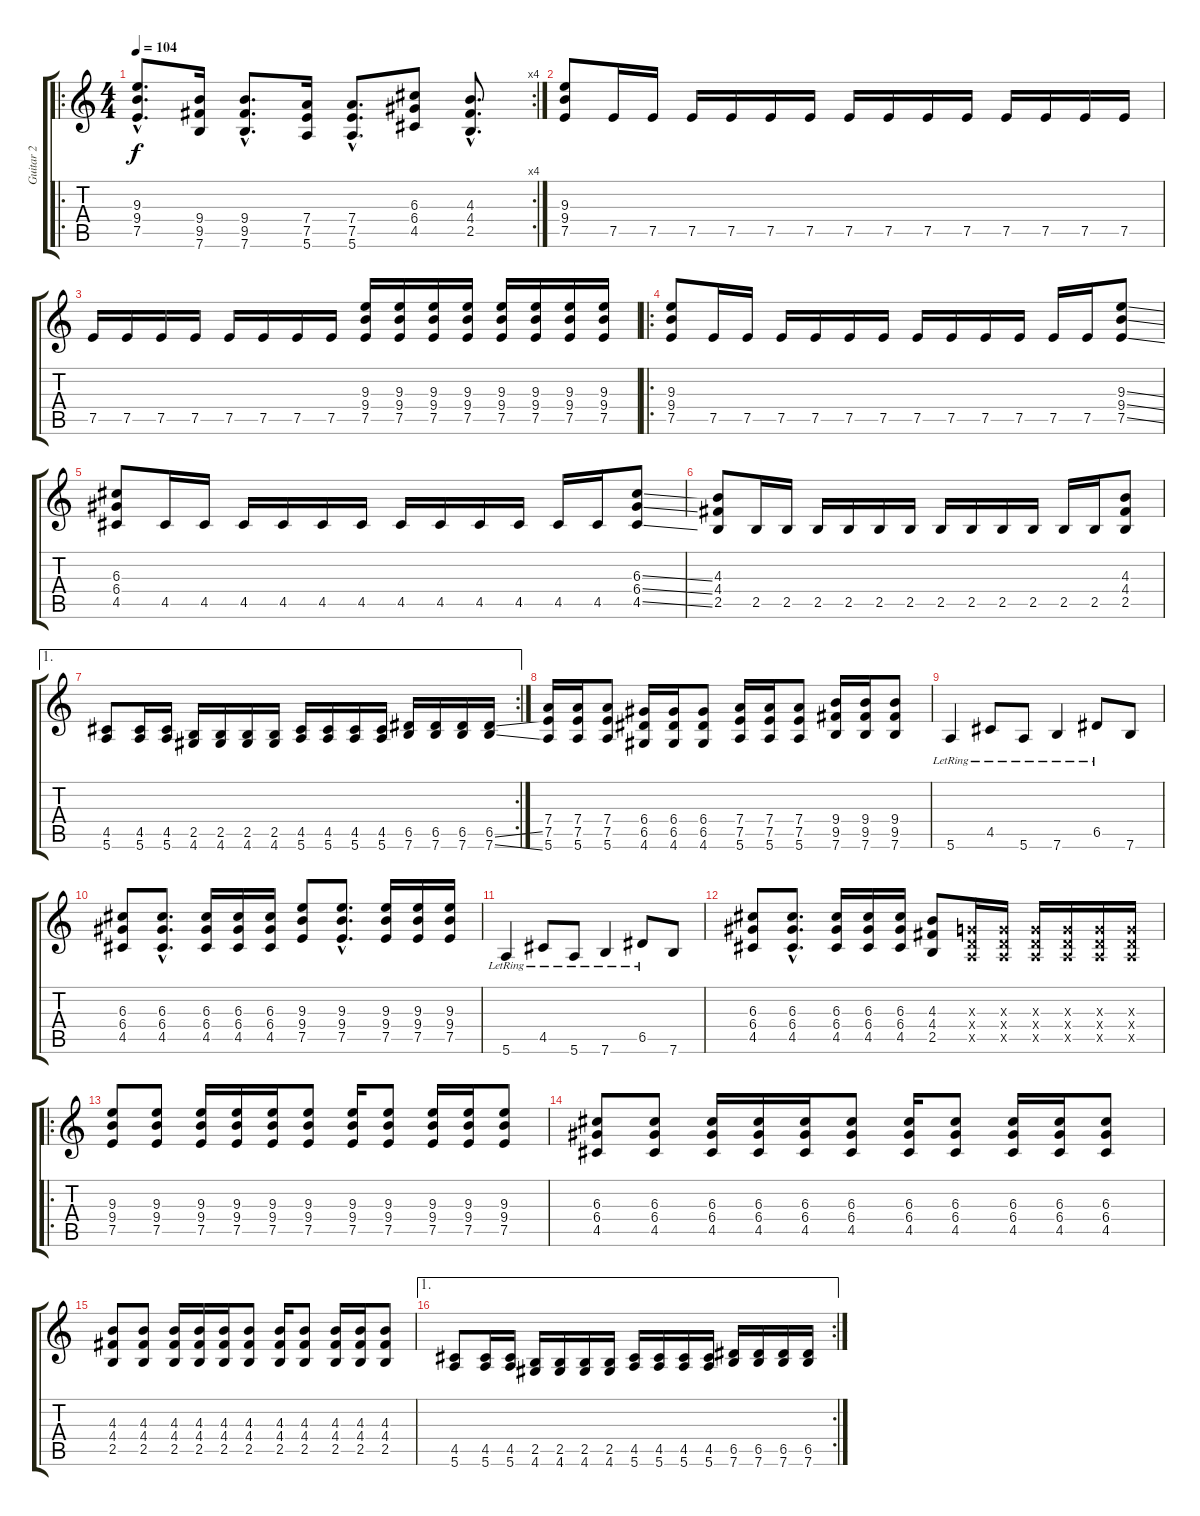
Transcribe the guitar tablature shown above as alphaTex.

\track ("Guitar 2" "Guitar 2") {instrument distortionguitar}
\staff {score tabs}
\tuning (E4 B3 G3 D3 A2 E2) {hide}
\ro
\rc 4
\ts (4 4)
\tempo 104
\clef g2
\ks c
(9.3{hac} 9.4{hac} 7.5{hac}).8{d dy f instrument distortionguitar} (9.4 9.5 7.6).16 (9.4{hac} 9.5{hac} 7.6{hac}).8{d} (7.4 7.5 5.6).16 (7.4{hac} 7.5{hac} 5.6{hac}).8{d} (6.3 6.4 4.5).8 (4.3{hac} 4.4{hac} 2.5{hac}).8{d} |
(9.3 9.4 7.5).8 7.5.16 7.5.16 7.5.16 7.5.16 7.5.16 7.5.16 7.5.16 7.5.16 7.5.16 7.5.16 7.5.16 7.5.16 7.5.16 7.5.16 |
7.5.16 7.5.16 7.5.16 7.5.16 7.5.16 7.5.16 7.5.16 7.5.16 (9.3 9.4 7.5).16 (9.3 9.4 7.5).16 (9.3 9.4 7.5).16 (9.3 9.4 7.5).16 (9.3 9.4 7.5).16 (9.3 9.4 7.5).16 (9.3 9.4 7.5).16 (9.3 9.4 7.5).16 |
\ro
(9.3 9.4 7.5).8 7.5.16 7.5.16 7.5.16 7.5.16 7.5.16 7.5.16 7.5.16 7.5.16 7.5.16 7.5.16 7.5.16 7.5.16 (9.3{ss} 9.4{ss} 7.5{ss}).8 |
(6.3 6.4 4.5).8 4.5.16 4.5.16 4.5.16 4.5.16 4.5.16 4.5.16 4.5.16 4.5.16 4.5.16 4.5.16 4.5.16 4.5.16 (6.3{ss} 6.4{ss} 4.5{ss}).8 |
(4.3 4.4 2.5).8 2.5.16 2.5.16 2.5.16 2.5.16 2.5.16 2.5.16 2.5.16 2.5.16 2.5.16 2.5.16 2.5.16 2.5.16 (4.3 4.4 2.5).8 |
\ae 1
\rc 2
(4.5 5.6).8 (4.5 5.6).16 (4.5 5.6).16 (2.5 4.6).16 (2.5 4.6).16 (2.5 4.6).16 (2.5 4.6).16 (4.5 5.6).16 (4.5 5.6).16 (4.5 5.6).16 (4.5 5.6).16 (6.5 7.6).16 (6.5 7.6).16 (6.5 7.6).16 (6.5{ss} 7.6{ss}).16 |
(7.4 7.5 5.6).16 (7.4 7.5 5.6).16 (7.4 7.5 5.6).8 (6.4 6.5 4.6).16 (6.4 6.5 4.6).16 (6.4 6.5 4.6).8 (7.4 7.5 5.6).16 (7.4 7.5 5.6).16 (7.4 7.5 5.6).8 (9.4 9.5 7.6).16 (9.4 9.5 7.6).16 (9.4 9.5 7.6).8 |
5.6{lr}.4 4.5{lr}.8 5.6{lr}.8 7.6{lr}.4 6.5{lr}.8 7.6.8 |
(6.3 6.4 4.5).8 (6.3{hac} 6.4{hac} 4.5{hac}).8{d} (6.3 6.4 4.5).16 (6.3 6.4 4.5).16 (6.3 6.4 4.5).16 (9.3 9.4 7.5).8 (9.3{hac} 9.4{hac} 7.5{hac}).8{d} (9.3 9.4 7.5).16 (9.3 9.4 7.5).16 (9.3 9.4 7.5).16 |
5.6{lr}.4 4.5{lr}.8 5.6{lr}.8 7.6{lr}.4 6.5{lr}.8 7.6.8 |
(6.3 6.4 4.5).8 (6.3{hac} 6.4{hac} 4.5{hac}).8{d} (6.3 6.4 4.5).16 (6.3 6.4 4.5).16 (6.3 6.4 4.5).16 (4.3 4.4 2.5).8 (0.3{x} 0.4{x} 0.5{x}).16 (0.3{x} 0.4{x} 0.5{x}).16 (0.3{x} 0.4{x} 0.5{x}).16 (0.3{x} 0.4{x} 0.5{x}).16 (0.3{x} 0.4{x} 0.5{x}).16 (0.3{x} 0.4{x} 0.5{x}).16 |
\ro
(9.3 9.4 7.5).8 (9.3 9.4 7.5).8 (9.3 9.4 7.5).16 (9.3 9.4 7.5).16 (9.3 9.4 7.5).16 (9.3 9.4 7.5).8 (9.3 9.4 7.5).16 (9.3 9.4 7.5).8 (9.3 9.4 7.5).16 (9.3 9.4 7.5).16 (9.3 9.4 7.5).8 |
(6.3 6.4 4.5).8 (6.3 6.4 4.5).8 (6.3 6.4 4.5).16 (6.3 6.4 4.5).16 (6.3 6.4 4.5).16 (6.3 6.4 4.5).8 (6.3 6.4 4.5).16 (6.3 6.4 4.5).8 (6.3 6.4 4.5).16 (6.3 6.4 4.5).16 (6.3 6.4 4.5).8 |
(4.3 4.4 2.5).8 (4.3 4.4 2.5).8 (4.3 4.4 2.5).16 (4.3 4.4 2.5).16 (4.3 4.4 2.5).16 (4.3 4.4 2.5).8 (4.3 4.4 2.5).16 (4.3 4.4 2.5).8 (4.3 4.4 2.5).16 (4.3 4.4 2.5).16 (4.3 4.4 2.5).8 |
\ae 1
\rc 2
(4.5 5.6).8 (4.5 5.6).16 (4.5 5.6).16 (2.5 4.6).16 (2.5 4.6).16 (2.5 4.6).16 (2.5 4.6).16 (4.5 5.6).16 (4.5 5.6).16 (4.5 5.6).16 (4.5 5.6).16 (6.5 7.6).16 (6.5 7.6).16 (6.5 7.6).16 (6.5 7.6{ss}).16
